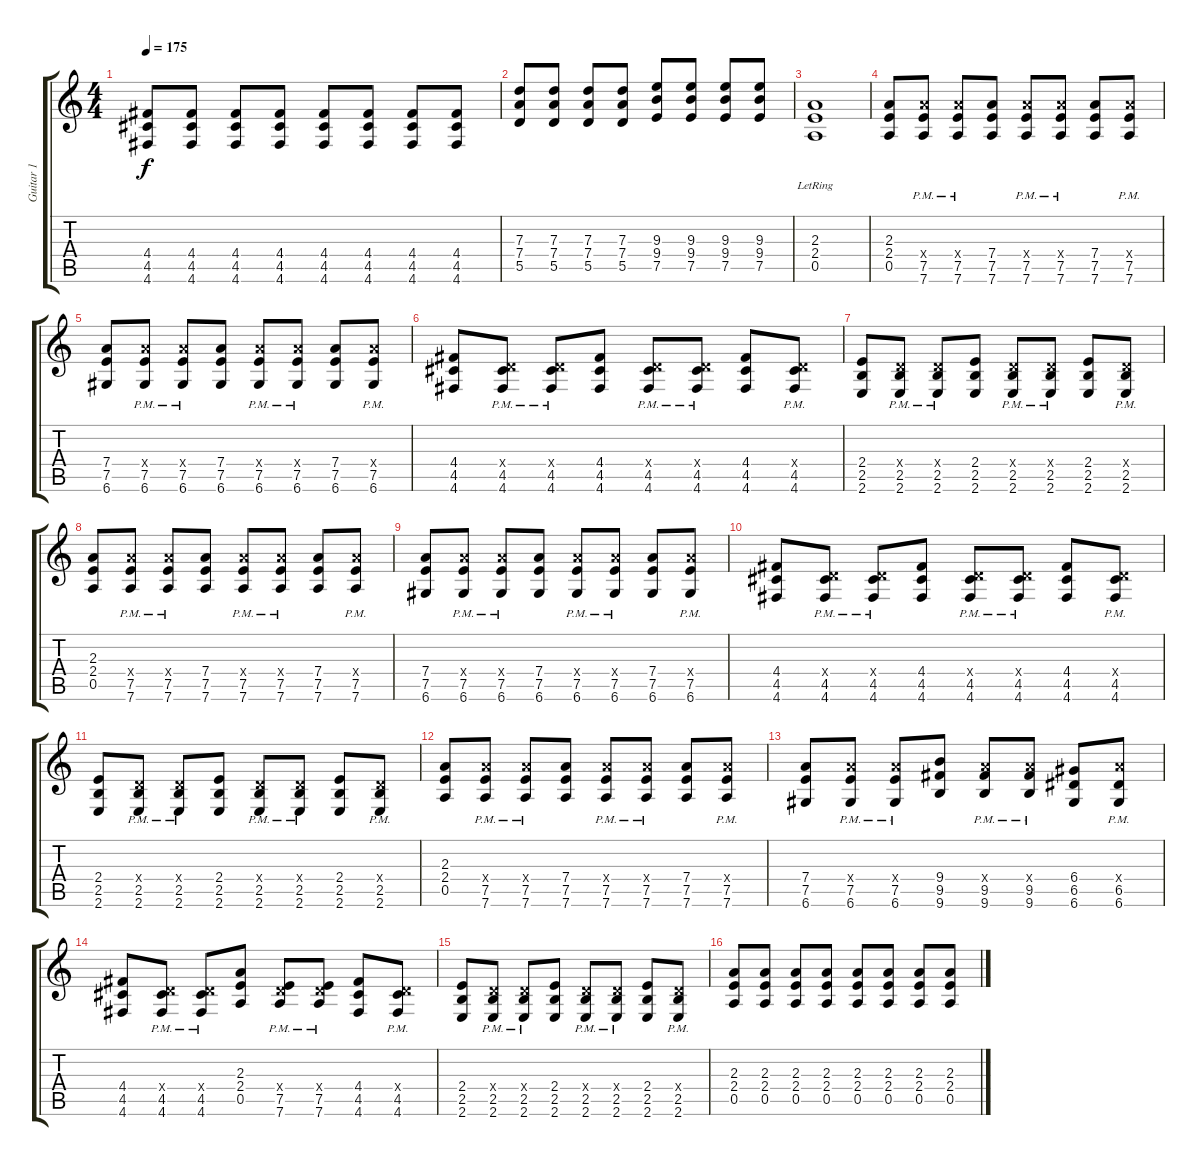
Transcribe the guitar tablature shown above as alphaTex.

\track ("Guitar 1" "Guitar 1") {instrument distortionguitar}
\staff {score tabs}
\tuning (E4 B3 G3 D3 A2 D2) {hide}
\ts (4 4)
\tempo 175
\clef g2
\ks c
(4.4 4.5 4.6).8{dy f} (4.4 4.5 4.6).8 (4.4 4.5 4.6).8 (4.4 4.5 4.6).8 (4.4 4.5 4.6).8 (4.4 4.5 4.6).8 (4.4 4.5 4.6).8 (4.4 4.5 4.6).8 |
(7.3 7.4 5.5).8 (7.3 7.4 5.5).8 (7.3 7.4 5.5).8 (7.3 7.4 5.5).8 (9.3 9.4 7.5).8 (9.3 9.4 7.5).8 (9.3 9.4 7.5).8 (9.3 9.4 7.5).8 |
(2.3 2.4 0.5{lr}).1 |
(2.3 2.4 0.5).8 (7.4{x} 7.5{pm} 7.6{pm}).8 (7.4{x} 7.5{pm} 7.6{pm}).8 (7.4 7.5 7.6).8 (7.4{x} 7.5{pm} 7.6{pm}).8 (7.4{x} 7.5{pm} 7.6{pm}).8 (7.4 7.5 7.6).8 (7.4{x} 7.5{pm} 7.6{pm}).8 |
(7.4 7.5 6.6).8 (7.4{x} 7.5{pm} 6.6{pm}).8 (7.4{x} 7.5{pm} 6.6{pm}).8 (7.4 7.5 6.6).8 (7.4{x} 7.5{pm} 6.6{pm}).8 (7.4{x} 7.5{pm} 6.6{pm}).8 (7.4 7.5 6.6).8 (7.4{x} 7.5{pm} 6.6{pm}).8 |
(4.4 4.5 4.6).8 (0.4{x} 4.5{pm} 4.6{pm}).8 (0.4{x} 4.5{pm} 4.6{pm}).8 (4.4 4.5 4.6).8 (0.4{x} 4.5{pm} 4.6{pm}).8 (0.4{x} 4.5{pm} 4.6{pm}).8 (4.4 4.5 4.6).8 (0.4{x} 4.5{pm} 4.6{pm}).8 |
(2.4 2.5 2.6).8 (0.4{x} 2.5{pm} 2.6{pm}).8 (0.4{x} 2.5{pm} 2.6{pm}).8 (2.4 2.5 2.6).8 (0.4{x} 2.5{pm} 2.6{pm}).8 (0.4{x} 2.5{pm} 2.6{pm}).8 (2.4 2.5 2.6).8 (0.4{x} 2.5{pm} 2.6{pm}).8 |
(2.3 2.4 0.5).8 (7.4{x} 7.5{pm} 7.6{pm}).8 (7.4{x} 7.5{pm} 7.6{pm}).8 (7.4 7.5 7.6).8 (7.4{x} 7.5{pm} 7.6{pm}).8 (7.4{x} 7.5{pm} 7.6{pm}).8 (7.4 7.5 7.6).8 (7.4{x} 7.5{pm} 7.6{pm}).8 |
(7.4 7.5 6.6).8 (7.4{x} 7.5{pm} 6.6{pm}).8 (7.4{x} 7.5{pm} 6.6{pm}).8 (7.4 7.5 6.6).8 (7.4{x} 7.5{pm} 6.6{pm}).8 (7.4{x} 7.5{pm} 6.6{pm}).8 (7.4 7.5 6.6).8 (7.4{x} 7.5{pm} 6.6{pm}).8 |
(4.4 4.5 4.6).8 (0.4{x} 4.5{pm} 4.6{pm}).8 (0.4{x} 4.5{pm} 4.6{pm}).8 (4.4 4.5 4.6).8 (0.4{x} 4.5{pm} 4.6{pm}).8 (0.4{x} 4.5{pm} 4.6{pm}).8 (4.4 4.5 4.6).8 (0.4{x} 4.5{pm} 4.6{pm}).8 |
(2.4 2.5 2.6).8 (0.4{x} 2.5{pm} 2.6{pm}).8 (0.4{x} 2.5{pm} 2.6{pm}).8 (2.4 2.5 2.6).8 (0.4{x} 2.5{pm} 2.6{pm}).8 (0.4{x} 2.5{pm} 2.6{pm}).8 (2.4 2.5 2.6).8 (0.4{x} 2.5{pm} 2.6{pm}).8 |
(2.3 2.4 0.5).8 (7.4{x} 7.5{pm} 7.6{pm}).8 (7.4{x} 7.5{pm} 7.6{pm}).8 (7.4 7.5 7.6).8 (7.4{x} 7.5{pm} 7.6{pm}).8 (7.4{x} 7.5{pm} 7.6{pm}).8 (7.4 7.5 7.6).8 (7.4{x} 7.5{pm} 7.6{pm}).8 |
(7.4 7.5 6.6).8 (7.4{x} 7.5{pm} 6.6{pm}).8 (7.4{x} 7.5{pm} 6.6{pm}).8 (9.4 9.5 9.6).8 (7.4{x} 9.5{pm} 9.6{pm}).8 (7.4{x} 9.5{pm} 9.6{pm}).8 (6.4 6.5 6.6).8 (7.4{x} 6.5{pm} 6.6{pm}).8 |
(4.4 4.5 4.6).8 (0.4{x} 4.5{pm} 4.6{pm}).8 (0.4{x} 4.5{pm} 4.6{pm}).8 (2.3 2.4 0.5).8 (0.4{x} 7.5{pm} 7.6{pm}).8 (0.4{x} 7.5{pm} 7.6{pm}).8 (4.4 4.5 4.6).8 (0.4{x} 4.5{pm} 4.6{pm}).8 |
(2.4 2.5 2.6).8 (0.4{x} 2.5{pm} 2.6{pm}).8 (0.4{x} 2.5{pm} 2.6{pm}).8 (2.4 2.5 2.6).8 (0.4{x} 2.5{pm} 2.6{pm}).8 (0.4{x} 2.5{pm} 2.6{pm}).8 (2.4 2.5 2.6).8 (0.4{x} 2.5{pm} 2.6{pm}).8 |
(2.3 2.4 0.5).8 (2.3 2.4 0.5).8 (2.3 2.4 0.5).8 (2.3 2.4 0.5).8 (2.3 2.4 0.5).8 (2.3 2.4 0.5).8 (2.3 2.4 0.5).8 (2.3 2.4 0.5).8
